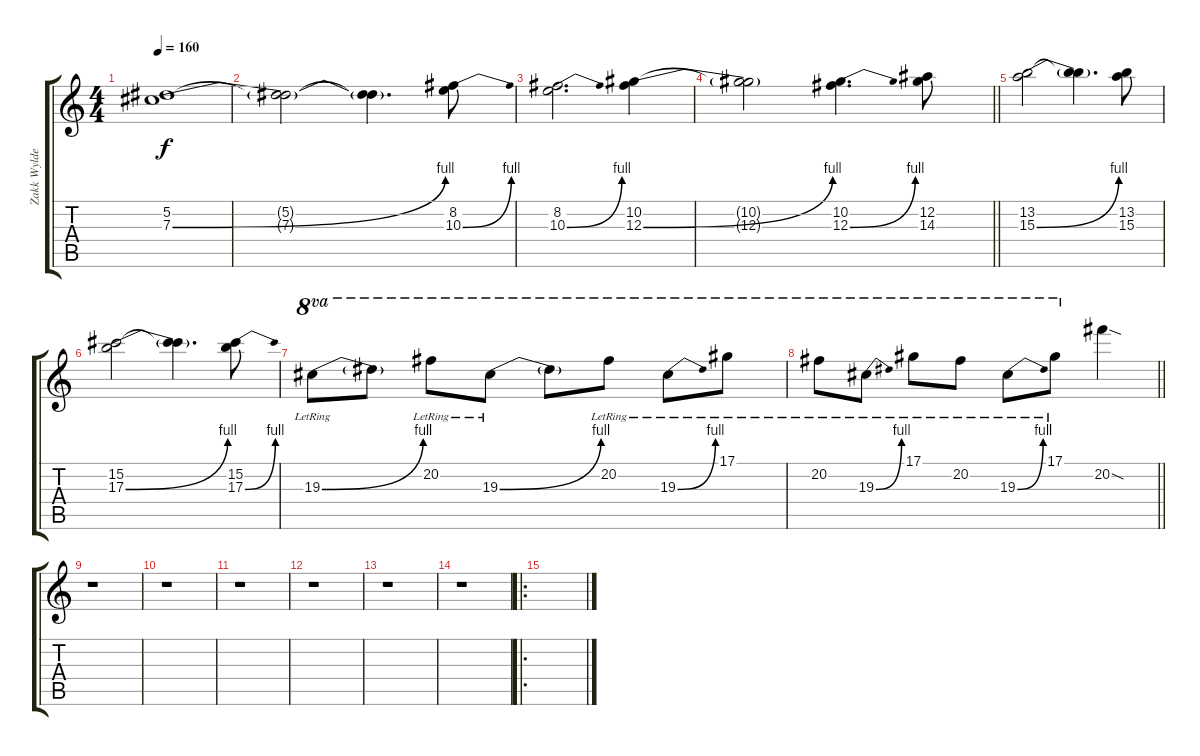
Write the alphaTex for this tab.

\track ("Zakk Wylde (Solo Gtr)" "Zakk Wylde") {instrument distortionguitar}
\staff {score tabs}
\tuning (Eb4 Bb3 Gb3 Db3 Ab2 Eb2) {hide}
\ts (4 4)
\tempo 160
\clef g2
\ks c
(5.2 7.3{be (bend 0 0 60 4)}).1{dy f} |
(5.2{t} 7.3{t}).2 (5.2{t} 7.3{t}).4{d} (8.2 10.3{be (bend 0 0 60 4)}).8 |
(8.2 10.3{be (bend 0 0 60 4)}).2{d} (10.2 12.3{be (bend 0 0 60 4)}).4 |
\barLineRight lightlight
(10.2{t} 12.3{t}).2 (10.2 12.3{be (bend 0 0 60 4)}).4{d} (12.2 14.3).8 |
(13.2 15.3{be (bend 0 0 60 4)}).2 (13.2{t} 15.3{t}).4{d} (13.2 15.3).8 |
(15.2 17.3{be (bend 0 0 60 4)}).2 (15.2{t} 17.3{t}).4{d} (15.2 17.3{be (bend 0 0 60 4)}).8 |
19.3{be (bend 0 0 60 4) lr}.8{ot 8va} 19.3{t}.8{ot 8va} 20.2{lr}.8{ot 8va} 19.3{be (bend 0 0 60 4) lr}.8{ot 8va} 19.3{t}.8{ot 8va} 20.2{lr}.8{ot 8va} 19.3{be (bend 0 0 60 4) lr}.8{ot 8va} 17.1{lr}.8{ot 8va} |
\barLineRight lightlight
20.2{lr}.8{ot 8va} 19.3{be (bend 0 0 60 4) lr}.8{ot 8va} 17.1{lr}.8{ot 8va} 20.2{lr}.8{ot 8va} 19.3{be (bend 0 0 60 4) lr}.8{ot 8va} 17.1{lr}.8{ot 8va} 20.2{sod}.4 |
r.1 |
r.1 |
r.1 |
r.1 |
r.1 |
r.1 |
\ro
